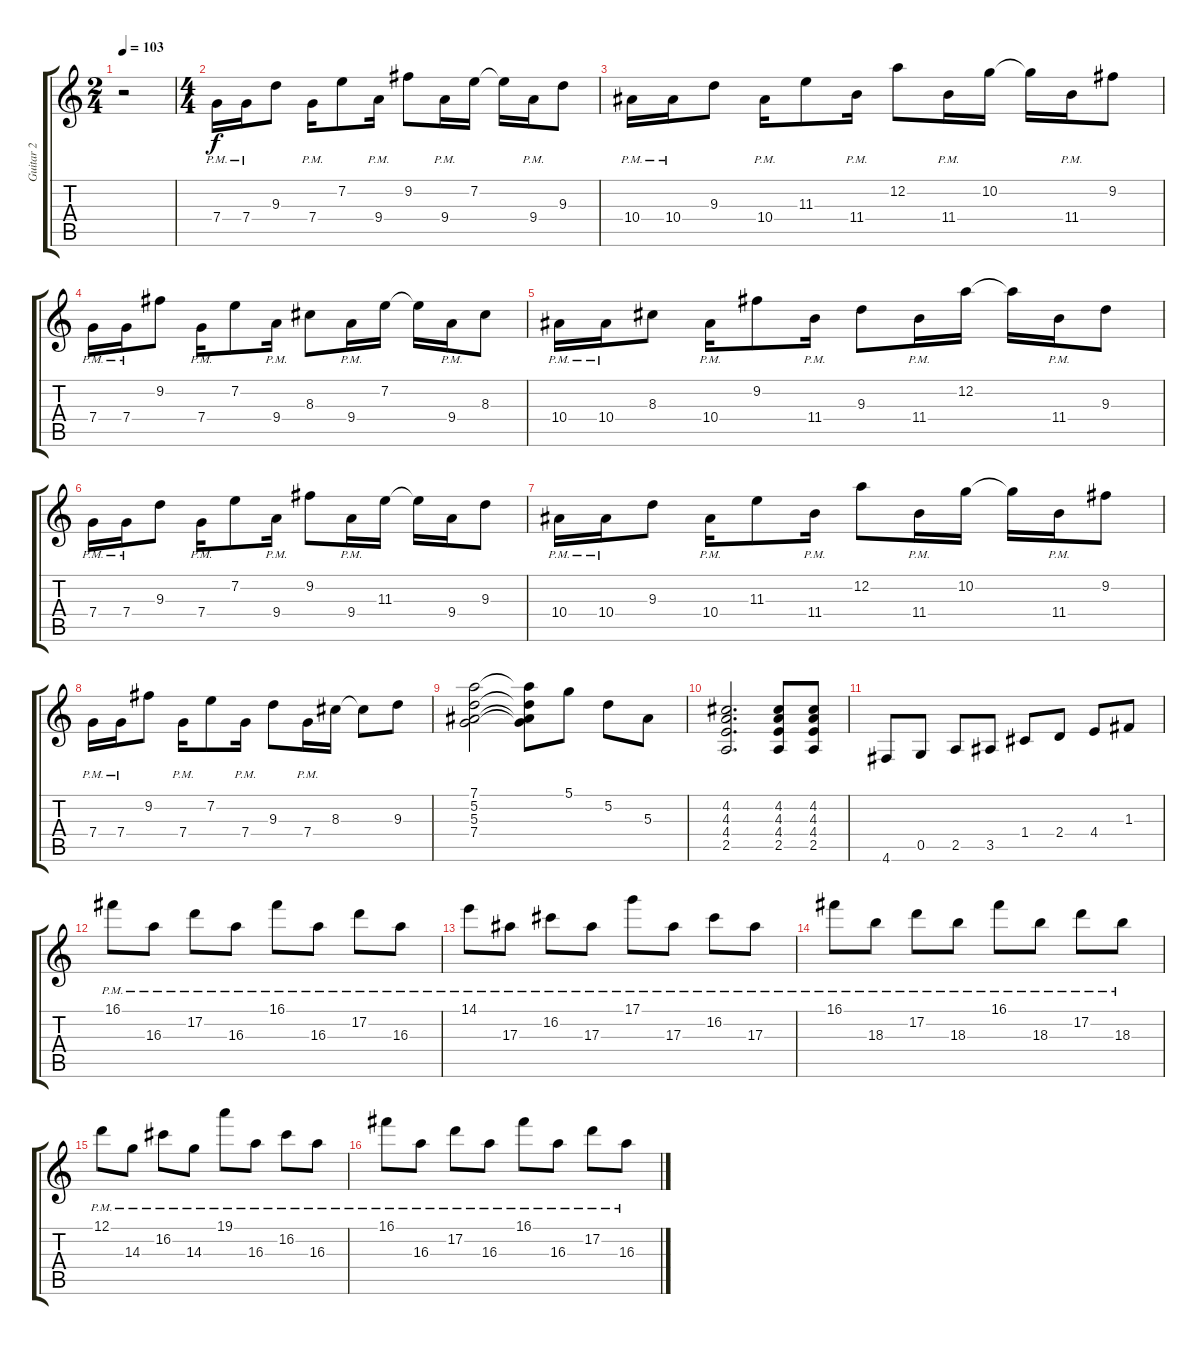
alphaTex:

\track ("Guitar 2" "Guitar 2") {instrument distortionguitar}
\staff {score tabs}
\tuning (D4 A3 F3 C3 G2 D2) {hide}
\ts (2 4)
\tempo 103
\clef g2
\ks c
r.2{dy f} |
\ts (4 4)
7.4{pm}.16 7.4{pm}.16 9.3.8 7.4{pm}.16 7.2.8 9.4{pm}.16 9.2.8 9.4{pm}.16 7.2.16 7.2{t}.16 9.4{pm}.16 9.3.8 |
10.4{pm}.16 10.4{pm}.16 9.3.8 10.4{pm}.16 11.3.8 11.4{pm}.16 12.2.8 11.4{pm}.16 10.2.16 10.2{t}.16 11.4{pm}.16 9.2.8 |
7.4{pm}.16 7.4{pm}.16 9.2.8 7.4{pm}.16 7.2.8 9.4{pm}.16 8.3.8 9.4{pm}.16 7.2.16 7.2{t}.16 9.4{pm}.16 8.3.8 |
10.4{pm}.16 10.4{pm}.16 8.3.8 10.4{pm}.16 9.2.8 11.4{pm}.16 9.3.8 11.4{pm}.16 12.2.16 12.2{t}.16 11.4{pm}.16 9.3.8 |
7.4{pm}.16 7.4{pm}.16 9.3.8 7.4{pm}.16 7.2.8 9.4{pm}.16 9.2.8 9.4{pm}.16 11.3.16 11.3{t}.16 9.4.16 9.3.8 |
10.4{pm}.16 10.4{pm}.16 9.3.8 10.4{pm}.16 11.3.8 11.4{pm}.16 12.2.8 11.4{pm}.16 10.2.16 10.2{t}.16 11.4{pm}.16 9.2.8 |
7.4{pm}.16 7.4{pm}.16 9.2.8 7.4{pm}.16 7.2.8 7.4{pm}.16 9.3.8 7.4{pm}.16 8.3.16 8.3{t}.8 9.3.8 |
(7.1 5.2 5.3 7.4).2 (7.1{t} 5.2{t} 5.3{t} 7.4{t}).8 5.1.8 5.2.8 5.3.8 |
(4.2 4.3 4.4 2.5).2{d} (4.2 4.3 4.4 2.5).8 (4.2 4.3 4.4 2.5).8 |
4.6.8 0.5.8 2.5.8 3.5.8 1.4.8 2.4.8 4.4.8 1.3.8 |
16.1{pm}.8 16.3{pm}.8 17.2{pm}.8 16.3{pm}.8 16.1{pm}.8 16.3{pm}.8 17.2{pm}.8 16.3{pm}.8 |
14.1{pm}.8 17.3{pm}.8 16.2{pm}.8 17.3{pm}.8 17.1{pm}.8 17.3{pm}.8 16.2{pm}.8 17.3{pm}.8 |
16.1{pm}.8 18.3{pm}.8 17.2{pm}.8 18.3{pm}.8 16.1{pm}.8 18.3{pm}.8 17.2{pm}.8 18.3{pm}.8 |
12.1{pm}.8 14.3{pm}.8 16.2{pm}.8 14.3{pm}.8 19.1{pm}.8 16.3{pm}.8 16.2{pm}.8 16.3{pm}.8 |
16.1{pm}.8 16.3{pm}.8 17.2{pm}.8 16.3{pm}.8 16.1{pm}.8 16.3{pm}.8 17.2{pm}.8 16.3{pm}.8
